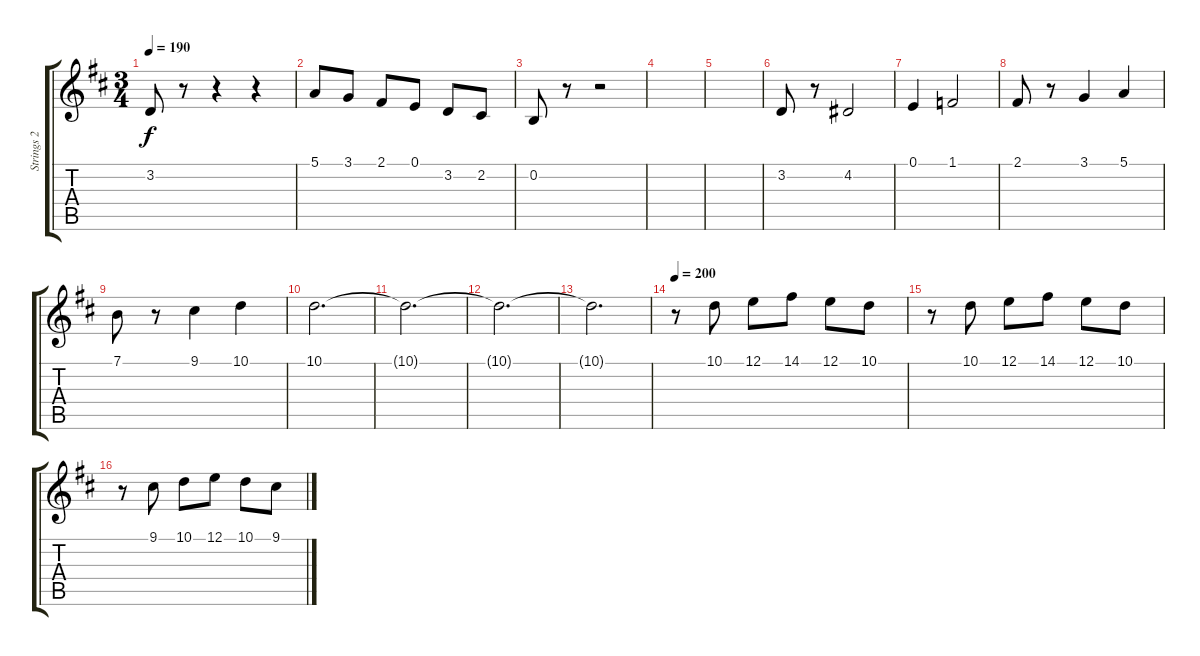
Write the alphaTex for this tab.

\track ("Strings 2" "Strings 2") {instrument stringensemble1}
\staff {score tabs}
\tuning (E4 B3 G3 D3 A2 E2) {hide}
\ts (3 4)
\tempo 190
\clef g2
\ks d
3.2.8{dy f} r.8 r.4 r.4 |
5.1.8 3.1.8 2.1.8 0.1.8 3.2.8 2.2.8 |
0.2.8 r.8 r.2 |
|
|
3.2.8 r.8 4.2.2 |
0.1.4 1.1.2 |
2.1.8 r.8 3.1.4 5.1.4 |
7.1.8 r.8 9.1.4 10.1.4 |
10.1.2{d} |
10.1{t}.2{d} |
10.1{t}.2{d} |
10.1{t}.2{d} |
\tempo 200
r.8 10.1.8 12.1.8 14.1.8 12.1.8 10.1.8 |
r.8 10.1.8 12.1.8 14.1.8 12.1.8 10.1.8 |
r.8 9.1.8 10.1.8 12.1.8 10.1.8 9.1.8
